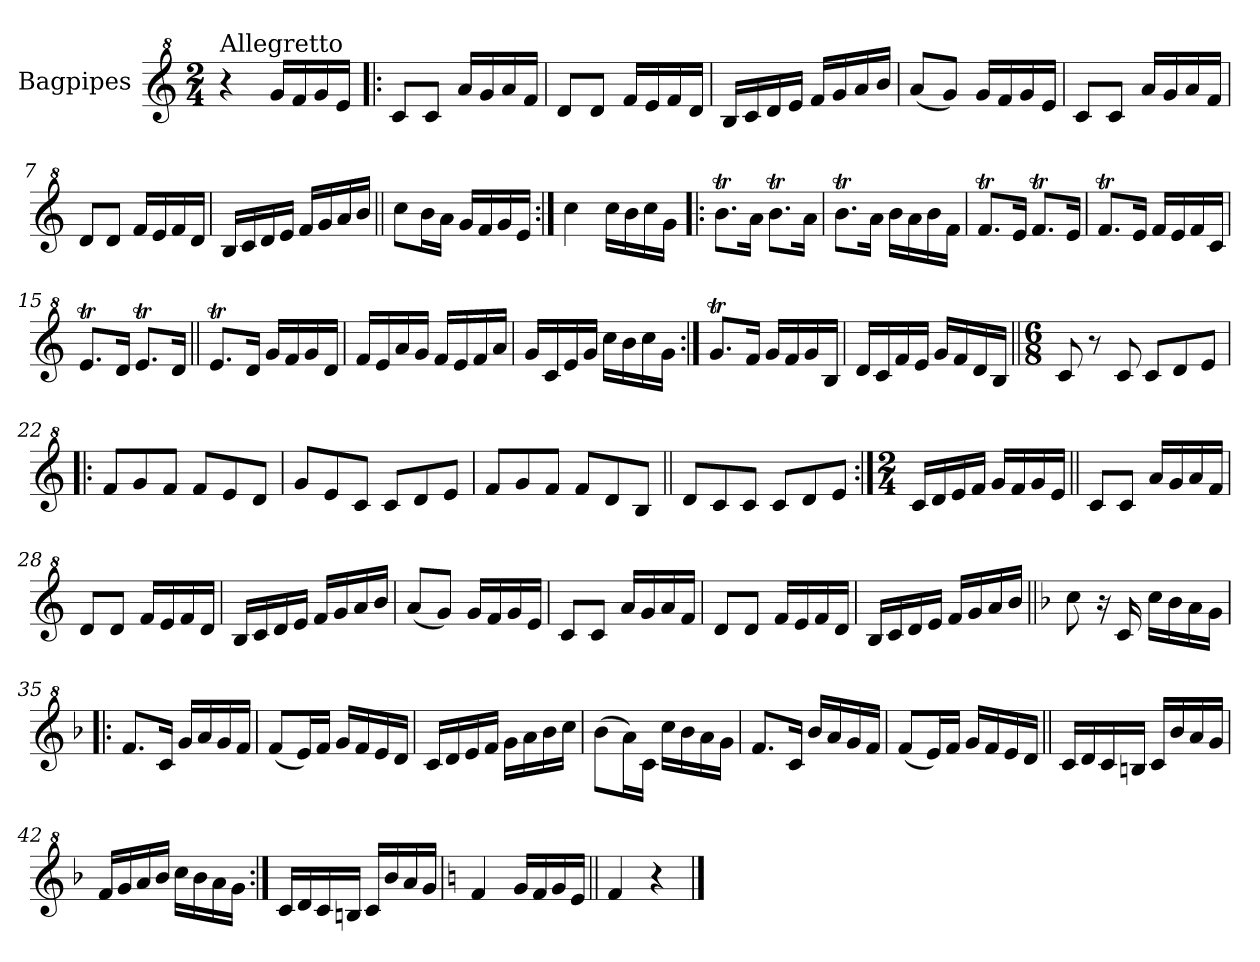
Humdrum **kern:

**kern
*part1
*staff1
*I"Bagpipes
*I'Bag
*clefG^2
*k[]
*C:
*M2/4
=1
!LO:TX:a:t=Allegretto
4r
16gg/LL
16ff/
16gg/
16ee/JJ
=2!|:
8cc/L
8cc/J
16aa/LL
16gg/
16aa/
16ff/JJ
=3
8dd/L
8dd/J
16ff/LL
16ee/
16ff/
16dd/JJ
=4
16b/LL
16cc/
16dd/
16ee/JJ
16ff/LL
16gg/
16aa/
16bb/JJ
=5
(8aa/L
8gg/J)
16gg/LL
16ff/
16gg/
16ee/JJ
=6
8cc/L
8cc/J
16aa/LL
16gg/
16aa/
16ff/JJ
!!LO:LB:g=z
=7
8dd/L
8dd/J
16ff/LL
16ee/
16ff/
16dd/JJ
=8
16b/LL
16cc/
16dd/
16ee/JJ
16ff/LL
16gg/
16aa/
16bb/JJ
=9||
8ccc\L
16bb\L
16aa\JJ
16gg/LL
16ff/
16gg/
16ee/JJ
=10:|!
4ccc\
16ccc\LL
16bb\
16ccc\
16gg\JJ
=11!|:
8.bbt\L
16aa\Jk
8.bbt\L
16aa\Jk
=12
8.bbt\L
16aa\Jk
16bb\LL
16aa\
16bb\
16ff\JJ
!!LO:LB:g=z
=13
8.ffT/L
16ee/Jk
8.ffT/L
16ee/Jk
=14
8.ffT/L
16ee/Jk
16ff/LL
16ee/
16ff/
16cc/JJ
=15
8.eet/L
16dd/Jk
8.eet/L
16dd/Jk
=16||
8.eet/L
16dd/Jk
16gg/LL
16ff/
16gg/
16dd/JJ
=17
16ff/LL
16ee/
16aa/
16gg/JJ
16ff/LL
16ee/
16ff/
16aa/JJ
=18
16gg/LL
16cc/
16ee/
16gg/JJ
16ccc\LL
16bb\
16ccc\
16gg\JJ
!!LO:LB:g=z
=19:|!
8.ggT/L
16ff/Jk
16gg/LL
16ff/
16gg/
16b/JJ
=20
16dd/LL
16cc/
16ff/
16ee/JJ
16gg/LL
16ff/
16dd/
16b/JJ
=21||
*M6/8
8cc/
8r
8cc/
8cc/L
8dd/
8ee/J
=22!|:
8ff/L
8gg/
8ff/J
8ff/L
8ee/
8dd/J
=23
8gg/L
8ee/
8cc/J
8cc/L
8dd/
8ee/J
=24
8ff/L
8gg/
8ff/J
8ff/L
8dd/
8b/J
!!LO:LB:g=z
=25||
8dd/L
8cc/
8cc/J
8cc/L
8dd/
8ee/J
=26:|!
*M2/4
16cc/LL
16dd/
16ee/
16ff/JJ
16gg/LL
16ff/
16gg/
16ee/JJ
=27||
8cc/L
8cc/J
16aa/LL
16gg/
16aa/
16ff/JJ
=28
8dd/L
8dd/J
16ff/LL
16ee/
16ff/
16dd/JJ
=29
16b/LL
16cc/
16dd/
16ee/JJ
16ff/LL
16gg/
16aa/
16bb/JJ
!!LO:LB:g=z
=30
(8aa/L
8gg/J)
16gg/LL
16ff/
16gg/
16ee/JJ
=31
8cc/L
8cc/J
16aa/LL
16gg/
16aa/
16ff/JJ
=32
8dd/L
8dd/J
16ff/LL
16ee/
16ff/
16dd/JJ
=33
16b/LL
16cc/
16dd/
16ee/JJ
16ff/LL
16gg/
16aa/
16bb/JJ
=34||
*k[b-]
*F:
8ccc\
16r
16cc/
16ccc\LL
16bb-\
16aa\
16gg\JJ
=35!|:
8.ff/L
16cc/Jk
16gg/LL
16aa/
16gg/
16ff/JJ
!!LO:LB:g=z
=36
(8ff/L
16ee/L)
16ff/JJ
16gg/LL
16ff/
16ee/
16dd/JJ
=37
16cc/LL
16dd/
16ee/
16ff/JJ
16gg\LL
16aa\
16bb-\
16ccc\JJ
=38
(8bb-\L
16aa\L)
16cc\JJ
16ccc\LL
16bb-\
16aa\
16gg\JJ
=39
8.ff/L
16cc/Jk
16bb-/LL
16aa/
16gg/
16ff/JJ
=40
(8ff/L
16ee/L)
16ff/JJ
16gg/LL
16ff/
16ee/
16dd/JJ
!!LO:LB:g=z
=41||
16cc/LL
16dd/
16cc/
16bn/JJ
16cc/LL
16bb-/
16aa/
16gg/JJ
=42
16ff/LL
16gg/
16aa/
16bb-/JJ
16ccc\LL
16bb-\
16aa\
16gg\JJ
=43:|!
16cc/LL
16dd/
16cc/
16bn/JJ
16cc/LL
16bb-/
16aa/
16gg/JJ
=44
*k[]
*C:
4ff/
16gg/LL
16ff/
16gg/
16ee/JJ
=45||
4ff/
4r
==
*-
